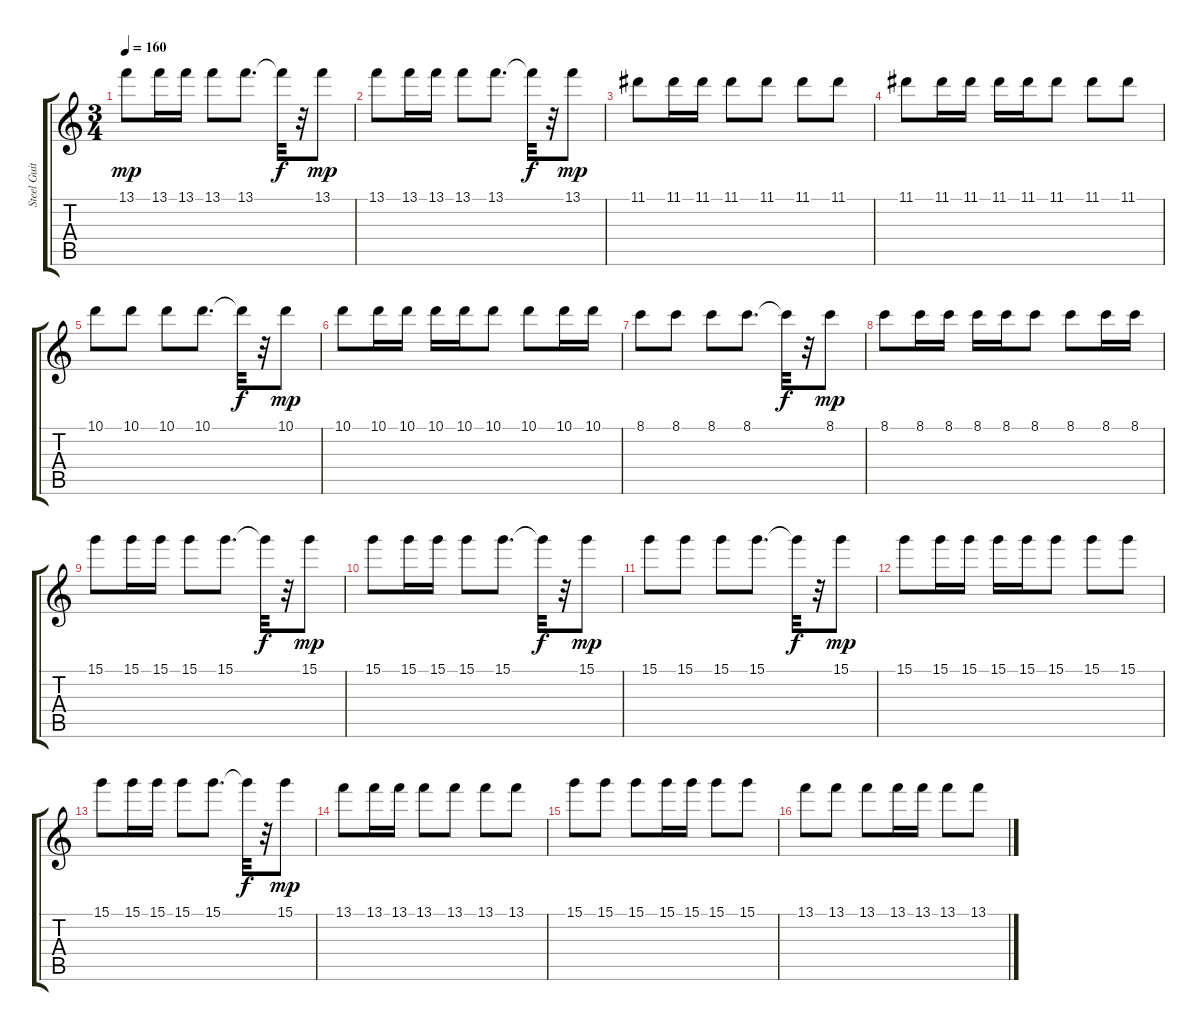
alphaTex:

\track ("Steel Guitar High" "Steel Guit") {instrument acousticguitarsteel}
\staff {score tabs}
\tuning (E4 B3 G3 D3 A2 E2) {hide}
\ts (3 4)
\tempo 160
\clef g2
\ks c
13.1.8{dy mp} 13.1.16 13.1.16 13.1.8 13.1.8{d} 13.1{t}.32{dy f} r.32 13.1.8{dy mp} |
13.1.8 13.1.16 13.1.16 13.1.8 13.1.8{d} 13.1{t}.32{dy f} r.32 13.1.8{dy mp} |
11.1.8 11.1.16 11.1.16 11.1.8 11.1.8 11.1.8 11.1.8 |
11.1.8 11.1.16 11.1.16 11.1.16 11.1.16 11.1.8 11.1.8 11.1.8 |
10.1.8 10.1.8 10.1.8 10.1.8{d} 10.1{t}.32{dy f} r.32 10.1.8{dy mp} |
10.1.8 10.1.16 10.1.16 10.1.16 10.1.16 10.1.8 10.1.8 10.1.16 10.1.16 |
8.1.8 8.1.8 8.1.8 8.1.8{d} 8.1{t}.32{dy f} r.32 8.1.8{dy mp} |
8.1.8 8.1.16 8.1.16 8.1.16 8.1.16 8.1.8 8.1.8 8.1.16 8.1.16 |
15.1.8 15.1.16 15.1.16 15.1.8 15.1.8{d} 15.1{t}.32{dy f} r.32 15.1.8{dy mp} |
15.1.8 15.1.16 15.1.16 15.1.8 15.1.8{d} 15.1{t}.32{dy f} r.32 15.1.8{dy mp} |
15.1.8 15.1.8 15.1.8 15.1.8{d} 15.1{t}.32{dy f} r.32 15.1.8{dy mp} |
15.1.8 15.1.16 15.1.16 15.1.16 15.1.16 15.1.8 15.1.8 15.1.8 |
15.1.8 15.1.16 15.1.16 15.1.8 15.1.8{d} 15.1{t}.32{dy f} r.32 15.1.8{dy mp} |
13.1.8 13.1.16 13.1.16 13.1.8 13.1.8 13.1.8 13.1.8 |
15.1.8 15.1.8 15.1.8 15.1.16 15.1.16 15.1.8 15.1.8 |
13.1.8 13.1.8 13.1.8 13.1.16 13.1.16 13.1.8 13.1.8
